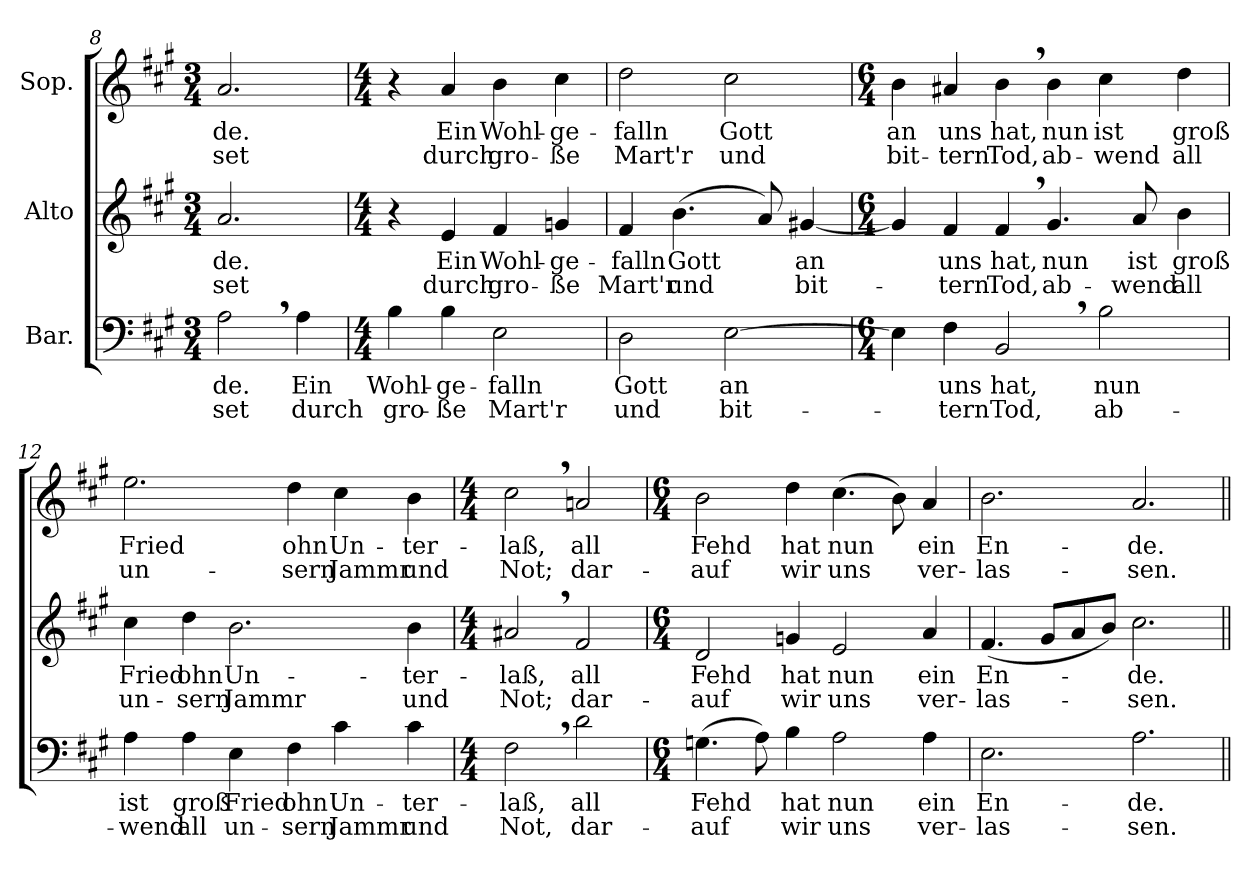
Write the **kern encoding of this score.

**kern	**text	**text	**kern	**text	**text	**kern	**text	**text
*part3	*part3	*part3	*part2	*part2	*part2	*part1	*part1	*part1
*staff3	*staff3	*staff3	*staff2	*staff2	*staff2	*staff1	*staff1	*staff1
*I"Bar.	*	*	*I"Alto	*	*	*I"Sop.	*	*
!!LO:LB:g=z
*clefF4	*	*	*clefG2	*	*	*clefG2	*	*
*k[f#c#g#]	*	*	*k[f#c#g#]	*	*	*k[f#c#g#]	*	*
*A:	*	*	*A:	*	*	*A:	*	*
*M3/4	*	*	*M3/4	*	*	*M3/4	*	*
=8	=8	=8	=8	=8	=8	=8	=8	=8
!	!LO:LY:b	!LO:LY:b	!	!	!	!	!	!
!	!	!	!	!LO:LY:b	!LO:LY:b	!	!	!
!	!	!	!	!	!	!	!LO:LY:b	!LO:LY:b
2A,>\	-de.	-set	2.a/	-de.	-set	2.a/	-de.	-set
!	!LO:LY:b	!LO:LY:b	!	!	!	!	!	!
4A\	Ein	durch	.	.	.	.	.	.
=9	=9	=9	=9	=9	=9	=9	=9	=9
*M4/4	*	*	*M4/4	*	*	*M4/4	*	*
!	!LO:LY:b	!LO:LY:b	!	!	!	!	!	!
4B\	Wohl-	gro-	4r	.	.	4r	.	.
!	!LO:LY:b	!LO:LY:b	!	!	!	!	!	!
!	!	!	!	!LO:LY:b	!LO:LY:b	!	!	!
!	!	!	!	!	!	!	!LO:LY:b	!LO:LY:b
4B\	-ge-	-ße	4e/	Ein	durch	4a/	Ein	durch
!	!LO:LY:b	!LO:LY:b	!	!	!	!	!	!
!	!	!	!	!LO:LY:b	!LO:LY:b	!	!	!
!	!	!	!	!	!	!	!LO:LY:b	!LO:LY:b
2E\	-falln	Mart'r	4f#/	Wohl-	gro-	4b\	Wohl-	gro-
!	!	!	!	!LO:LY:b	!LO:LY:b	!	!	!
!	!	!	!	!	!	!	!LO:LY:b	!LO:LY:b
.	.	.	4gn/	-ge-	-ße	4cc#\	-ge-	-ße
=10	=10	=10	=10	=10	=10	=10	=10	=10
!	!LO:LY:b	!LO:LY:b	!	!	!	!	!	!
!	!	!	!	!LO:LY:b	!LO:LY:b	!	!	!
!	!	!	!	!	!	!	!LO:LY:b	!LO:LY:b
2D\	Gott	und	4f#/	-falln	Mart'r	2dd\	-falln	Mart'r
!	!	!	!	!LO:LY:b	!LO:LY:b	!	!	!
.	.	.	(>4.b\	Gott	und	.	.	.
!	!LO:LY:b	!LO:LY:b	!	!	!	!	!	!
!	!	!	!	!	!	!	!LO:LY:b	!LO:LY:b
[2E\	an	bit-	.	.	.	2cc#\	Gott	und
.	.	.	8a/)	.	.	.	.	.
!	!	!	!	!LO:LY:b	!LO:LY:b	!	!	!
.	.	.	[4g#X/	an	bit-	.	.	.
=11	=11	=11	=11	=11	=11	=11	=11	=11
*M6/4	*	*	*M6/4	*	*	*M6/4	*	*
!	!	!	!	!	!	!	!LO:LY:b	!LO:LY:b
4E\]	.	.	4g#/]	.	.	4b\	an	bit-
!	!LO:LY:b	!LO:LY:b	!	!	!	!	!	!
!	!	!	!	!LO:LY:b	!LO:LY:b	!	!	!
!	!	!	!	!	!	!	!LO:LY:b	!LO:LY:b
4F#\	uns	-tern	4f#/	uns	-tern	4a#X/	uns	-tern
!	!LO:LY:b	!LO:LY:b	!	!	!	!	!	!
!	!	!	!	!LO:LY:b	!LO:LY:b	!	!	!
!	!	!	!	!	!	!	!LO:LY:b	!LO:LY:b
2BB,>/	hat,	Tod,	4f#,>/	hat,	Tod,	4b,>\	hat,	Tod,
!	!	!	!	!LO:LY:b	!LO:LY:b	!	!	!
!	!	!	!	!	!	!	!LO:LY:b	!LO:LY:b
.	.	.	4.g#/	nun	ab-	4b\	nun	ab-
!	!LO:LY:b	!LO:LY:b	!	!	!	!	!	!
!	!	!	!	!	!	!	!LO:LY:b	!LO:LY:b
2B\	nun	ab-	.	.	.	4cc#\	ist	-wend
!	!	!	!	!LO:LY:b	!LO:LY:b	!	!	!
.	.	.	8a/	ist	-wend	.	.	.
!	!	!	!	!LO:LY:b	!LO:LY:b	!	!	!
!	!	!	!	!	!	!	!LO:LY:b	!LO:LY:b
.	.	.	4b\	groß	all	4dd\	groß	all
!!LO:LB:g=z
=12	=12	=12	=12	=12	=12	=12	=12	=12
!	!	!	!	!	!	!	!LO:LY:b	!LO:LY:b
4A\	ist	-wend	4cc#\	Fried	un-	2.ee\	Fried	un-
4A\	groß	all	4dd\	ohn	-sern	.	.	.
4E\	Fried	un-	2.b\	Un-	Jammr	.	.	.
!	!	!	!	!	!	!	!LO:LY:b	!LO:LY:b
4F#\	ohn	-sern	.	.	.	4dd\	ohn	-sern
!	!	!	!	!	!	!	!LO:LY:b	!LO:LY:b
4c#\	Un-	Jammr	.	.	.	4cc#\	Un-	Jammr
!	!	!	!	!	!	!	!LO:LY:b	!LO:LY:b
4c#\	-ter-	und	4b\	-ter-	und	4b\	-ter-	und
=13	=13	=13	=13	=13	=13	=13	=13	=13
*M4/4	*	*	*M4/4	*	*	*M4/4	*	*
!	!	!	!	!	!	!	!LO:LY:b	!LO:LY:b
2F#,>\	-laß,	Not,	2a#,>/	-laß,	Not;	2cc#,>\	-laß,	Not;
!	!	!	!	!	!	!	!LO:LY:b	!LO:LY:b
2d\	all	dar-	2f#/	all	dar-	2an/	all	dar-
=14	=14	=14	=14	=14	=14	=14	=14	=14
*M6/4	*	*	*M6/4	*	*	*M6/4	*	*
!	!	!	!	!	!	!	!LO:LY:b	!LO:LY:b
(>4.G\	Fehd	-auf	2d/	Fehd	-auf	2b\	Fehd	-auf
8A\)	.	.	.	.	.	.	.	.
!	!	!	!	!	!	!	!LO:LY:b	!LO:LY:b
4B\	hat	wir	4g/	hat	wir	4dd\	hat	wir
!	!	!	!	!	!	!	!LO:LY:b	!LO:LY:b
2A\	nun	uns	2e/	nun	uns	(>4.cc#\	nun	uns
.	.	.	.	.	.	8b\)	.	.
!	!	!	!	!	!	!	!LO:LY:b	!LO:LY:b
4A\	ein	ver-	4a/	ein	ver-	4a/	ein	ver-
=15	=15	=15	=15	=15	=15	=15	=15	=15
!	!	!	!	!	!	!	!LO:LY:b	!LO:LY:b
2.E\	En-	-las-	(<4.f#/	En-	-las-	2.b\	En-	-las-
.	.	.	8g#/L	.	.	.	.	.
.	.	.	8a/	.	.	.	.	.
.	.	.	8b/J)	.	.	.	.	.
!	!	!	!	!	!	!	!LO:LY:b	!LO:LY:b
2.A\	-de.	-sen.	2.cc#\	-de.	-sen.	2.a/	-de.	-sen.
=||	=||	=||	=||	=||	=||	=||	=||	=||
*-	*-	*-	*-	*-	*-	*-	*-	*-
